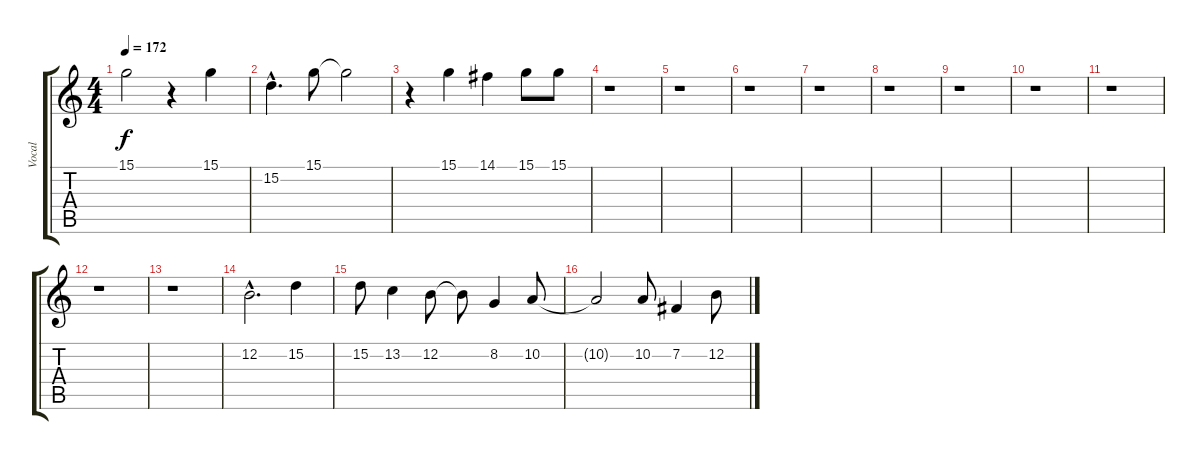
\track ("Vocal" "Vocal") {instrument synthvoice}
\staff {score tabs}
\tuning (E4 B3 G3 D3 A2 E2) {hide}
\ts (4 4)
\tempo 172
\clef g2
\ks c
15.1{t}.2{dy f} r.4 15.1.4 |
15.2{hac}.4{d} 15.1.8 15.1{t}.2 |
r.4 15.1.4 14.1.4 15.1.8 15.1.8 |
r.1 |
r.1 |
r.1 |
r.1 |
r.1 |
r.1 |
r.1 |
r.1 |
r.1 |
r.1 |
12.2{hac}.2{d} 15.2.4 |
15.2.8 13.2.4 12.2.8 12.2{t}.8 8.2.4 10.2.8 |
10.2{t}.2 10.2.8 7.2.4 12.2.8
